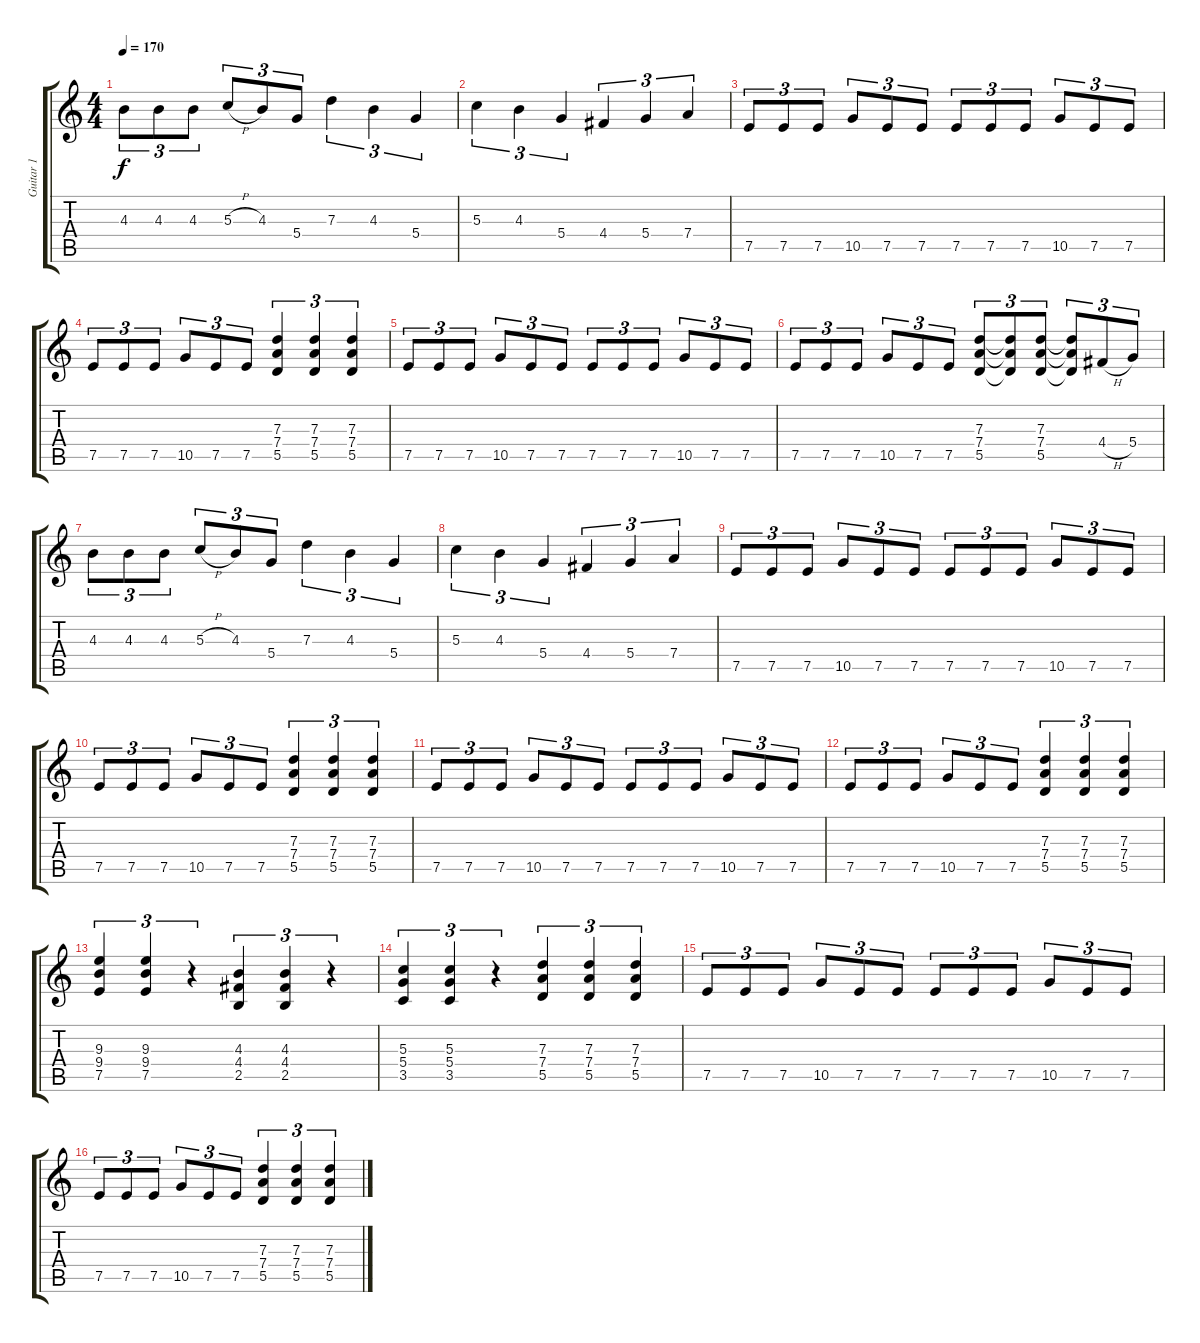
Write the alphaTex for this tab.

\track ("Guitar 1" "Guitar 1") {instrument distortionguitar}
\staff {score tabs}
\tuning (E4 B3 G3 D3 A2 E2) {hide}
\ts (4 4)
\tempo 170
\clef g2
\ks c
4.3.8{tu (3 2) dy f} 4.3.8{tu (3 2)} 4.3.8{tu (3 2)} 5.3{h}.8{tu (3 2)} 4.3.8{tu (3 2)} 5.4.8{tu (3 2)} 7.3.4{tu (3 2)} 4.3.4{tu (3 2)} 5.4.4{tu (3 2)} |
5.3.4{tu (3 2)} 4.3.4{tu (3 2)} 5.4.4{tu (3 2)} 4.4.4{tu (3 2)} 5.4.4{tu (3 2)} 7.4.4{tu (3 2)} |
7.5.8{tu (3 2)} 7.5.8{tu (3 2)} 7.5.8{tu (3 2)} 10.5.8{tu (3 2)} 7.5.8{tu (3 2)} 7.5.8{tu (3 2)} 7.5.8{tu (3 2)} 7.5.8{tu (3 2)} 7.5.8{tu (3 2)} 10.5.8{tu (3 2)} 7.5.8{tu (3 2)} 7.5.8{tu (3 2)} |
7.5.8{tu (3 2)} 7.5.8{tu (3 2)} 7.5.8{tu (3 2)} 10.5.8{tu (3 2)} 7.5.8{tu (3 2)} 7.5.8{tu (3 2)} (7.3 7.4 5.5).4{tu (3 2)} (7.3 7.4 5.5).4{tu (3 2)} (7.3 7.4 5.5).4{tu (3 2)} |
7.5.8{tu (3 2)} 7.5.8{tu (3 2)} 7.5.8{tu (3 2)} 10.5.8{tu (3 2)} 7.5.8{tu (3 2)} 7.5.8{tu (3 2)} 7.5.8{tu (3 2)} 7.5.8{tu (3 2)} 7.5.8{tu (3 2)} 10.5.8{tu (3 2)} 7.5.8{tu (3 2)} 7.5.8{tu (3 2)} |
7.5.8{tu (3 2)} 7.5.8{tu (3 2)} 7.5.8{tu (3 2)} 10.5.8{tu (3 2)} 7.5.8{tu (3 2)} 7.5.8{tu (3 2)} (7.3 7.4 5.5).8{tu (3 2)} (7.3{t} 7.4{t} 5.5{t}).8{tu (3 2)} (7.3 7.4 5.5).8{tu (3 2)} (7.3{t} 7.4{t} 5.5{t}).8{tu (3 2)} 4.4{h}.8{tu (3 2)} 5.4.8{tu (3 2)} |
4.3.8{tu (3 2)} 4.3.8{tu (3 2)} 4.3.8{tu (3 2)} 5.3{h}.8{tu (3 2)} 4.3.8{tu (3 2)} 5.4.8{tu (3 2)} 7.3.4{tu (3 2)} 4.3.4{tu (3 2)} 5.4.4{tu (3 2)} |
5.3.4{tu (3 2)} 4.3.4{tu (3 2)} 5.4.4{tu (3 2)} 4.4.4{tu (3 2)} 5.4.4{tu (3 2)} 7.4.4{tu (3 2)} |
7.5.8{tu (3 2)} 7.5.8{tu (3 2)} 7.5.8{tu (3 2)} 10.5.8{tu (3 2)} 7.5.8{tu (3 2)} 7.5.8{tu (3 2)} 7.5.8{tu (3 2)} 7.5.8{tu (3 2)} 7.5.8{tu (3 2)} 10.5.8{tu (3 2)} 7.5.8{tu (3 2)} 7.5.8{tu (3 2)} |
7.5.8{tu (3 2)} 7.5.8{tu (3 2)} 7.5.8{tu (3 2)} 10.5.8{tu (3 2)} 7.5.8{tu (3 2)} 7.5.8{tu (3 2)} (7.3 7.4 5.5).4{tu (3 2)} (7.3 7.4 5.5).4{tu (3 2)} (7.3 7.4 5.5).4{tu (3 2)} |
7.5.8{tu (3 2)} 7.5.8{tu (3 2)} 7.5.8{tu (3 2)} 10.5.8{tu (3 2)} 7.5.8{tu (3 2)} 7.5.8{tu (3 2)} 7.5.8{tu (3 2)} 7.5.8{tu (3 2)} 7.5.8{tu (3 2)} 10.5.8{tu (3 2)} 7.5.8{tu (3 2)} 7.5.8{tu (3 2)} |
7.5.8{tu (3 2)} 7.5.8{tu (3 2)} 7.5.8{tu (3 2)} 10.5.8{tu (3 2)} 7.5.8{tu (3 2)} 7.5.8{tu (3 2)} (7.3 7.4 5.5).4{tu (3 2)} (7.3 7.4 5.5).4{tu (3 2)} (7.3 7.4 5.5).4{tu (3 2)} |
(9.3 9.4 7.5).4{tu (3 2)} (9.3 9.4 7.5).4{tu (3 2)} r.4{tu (3 2)} (4.3 4.4 2.5).4{tu (3 2)} (4.3 4.4 2.5).4{tu (3 2)} r.4{tu (3 2)} |
(5.3 5.4 3.5).4{tu (3 2)} (5.3 5.4 3.5).4{tu (3 2)} r.4{tu (3 2)} (7.3 7.4 5.5).4{tu (3 2)} (7.3 7.4 5.5).4{tu (3 2)} (7.3 7.4 5.5).4{tu (3 2)} |
7.5.8{tu (3 2)} 7.5.8{tu (3 2)} 7.5.8{tu (3 2)} 10.5.8{tu (3 2)} 7.5.8{tu (3 2)} 7.5.8{tu (3 2)} 7.5.8{tu (3 2)} 7.5.8{tu (3 2)} 7.5.8{tu (3 2)} 10.5.8{tu (3 2)} 7.5.8{tu (3 2)} 7.5.8{tu (3 2)} |
7.5.8{tu (3 2)} 7.5.8{tu (3 2)} 7.5.8{tu (3 2)} 10.5.8{tu (3 2)} 7.5.8{tu (3 2)} 7.5.8{tu (3 2)} (7.3 7.4 5.5).4{tu (3 2)} (7.3 7.4 5.5).4{tu (3 2)} (7.3 7.4 5.5).4{tu (3 2)}
